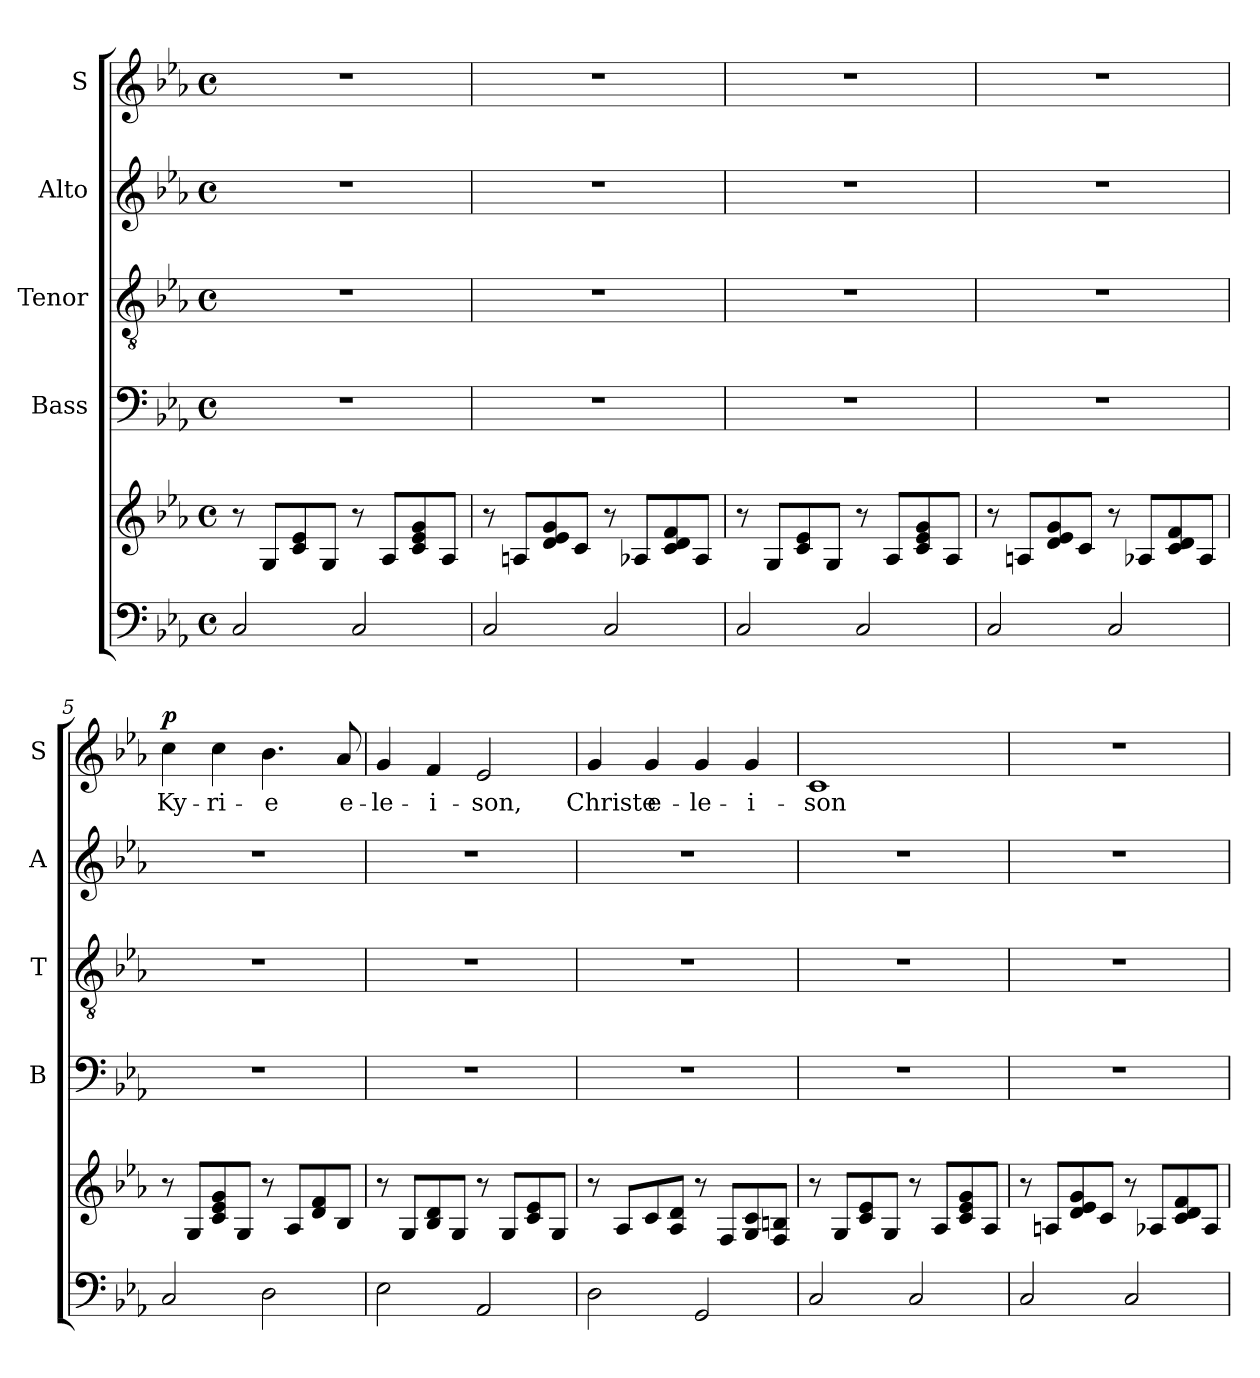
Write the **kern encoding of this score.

**kern	**kern	**kern	**kern	**kern	**kern	**text	**dynam
*part5	*part5	*part4	*part3	*part2	*part1	*part1	*part1
*staff6	*staff5	*staff4	*staff3	*staff2	*staff1	*staff1	*staff1
*	*	*I"Bass	*I"Tenor	*I"Alto	*I"S	*	*
*	*	*I'B	*I'T	*I'A	*I'S	*	*
*clefF4	*clefG2	*clefF4	*clefGv2	*clefG2	*clefG2	*	*
*k[b-e-a-]	*k[b-e-a-]	*k[b-e-a-]	*k[b-e-a-]	*k[b-e-a-]	*k[b-e-a-]	*	*
*c:	*c:	*c:	*c:	*c:	*c:	*	*
*M4/4	*M4/4	*M4/4	*M4/4	*M4/4	*M4/4	*	*
*met(c)	*met(c)	*met(c)	*met(c)	*met(c)	*met(c)	*	*
*MM60	*MM60	*MM60	*MM60	*MM60	*MM60	*	*
=1	=1	=1	=1	=1	=1	=1	=1
2C/	8r	1r	1r	1r	1r	.	.
.	8G/L	.	.	.	.	.	.
.	8c/ 8e-/	.	.	.	.	.	.
.	8G/J	.	.	.	.	.	.
2C/	8r	.	.	.	.	.	.
.	8A-/L	.	.	.	.	.	.
.	8c/ 8e-/ 8g/	.	.	.	.	.	.
.	8A-/J	.	.	.	.	.	.
=2	=2	=2	=2	=2	=2	=2	=2
2C/	8r	1r	1r	1r	1r	.	.
.	8An/L	.	.	.	.	.	.
.	8d/ 8e-/ 8g/	.	.	.	.	.	.
.	8c/J	.	.	.	.	.	.
2C/	8r	.	.	.	.	.	.
.	8A-X/L	.	.	.	.	.	.
.	8c/ 8d/ 8f/	.	.	.	.	.	.
.	8A-/J	.	.	.	.	.	.
=3	=3	=3	=3	=3	=3	=3	=3
2C/	8r	1r	1r	1r	1r	.	.
.	8G/L	.	.	.	.	.	.
.	8c/ 8e-/	.	.	.	.	.	.
.	8G/J	.	.	.	.	.	.
2C/	8r	.	.	.	.	.	.
.	8A-/L	.	.	.	.	.	.
.	8c/ 8e-/ 8g/	.	.	.	.	.	.
.	8A-/J	.	.	.	.	.	.
=4	=4	=4	=4	=4	=4	=4	=4
2C/	8r	1r	1r	1r	1r	.	.
.	8An/L	.	.	.	.	.	.
.	8d/ 8e-/ 8g/	.	.	.	.	.	.
.	8c/J	.	.	.	.	.	.
2C/	8r	.	.	.	.	.	.
.	8A-X/L	.	.	.	.	.	.
.	8c/ 8d/ 8f/	.	.	.	.	.	.
.	8A-/J	.	.	.	.	.	.
=5	=5	=5	=5	=5	=5	=5	=5
!	!	!	!	!	!	!LO:LY:b	!LO:DY:a
2C/	8r	1r	1r	1r	4cc\	Ky-	p
.	8G/L	.	.	.	.	.	.
!	!	!	!	!	!	!LO:LY:b	!
.	8c/ 8e-/ 8g/	.	.	.	4cc\	-ri-	.
.	8G/J	.	.	.	.	.	.
!	!	!	!	!	!	!LO:LY:b	!
2D\	8r	.	.	.	4.b-\	-e	.
.	8A-/L	.	.	.	.	.	.
.	8d/ 8f/	.	.	.	.	.	.
!	!	!	!	!	!	!LO:LY:b	!
.	8B-/J	.	.	.	8a-/	e-	.
!!LO:LB:g=z
=6	=6	=6	=6	=6	=6	=6	=6
!	!	!	!	!	!	!LO:LY:b	!
2E-\	8r	1r	1r	1r	4g/	-le-	.
.	8G/L	.	.	.	.	.	.
!	!	!	!	!	!	!LO:LY:b	!
.	8B-/ 8d/	.	.	.	4f/	-i-	.
.	8G/J	.	.	.	.	.	.
!	!	!	!	!	!	!LO:LY:b	!
2AA-/	8r	.	.	.	2e-/	-son,	.
.	8G/L	.	.	.	.	.	.
.	8c/ 8e-/	.	.	.	.	.	.
.	8G/J	.	.	.	.	.	.
=7	=7	=7	=7	=7	=7	=7	=7
!	!	!	!	!	!	!LO:LY:b	!
2D\	8r	1r	1r	1r	4g/	Christe	.
.	8A-/L	.	.	.	.	.	.
!	!	!	!	!	!	!LO:LY:b	!
.	8c/	.	.	.	4g/	e-	.
.	8A-/ 8d/J	.	.	.	.	.	.
!	!	!	!	!	!	!LO:LY:b	!
2GG/	8r	.	.	.	4g/	-le-	.
.	8F/L	.	.	.	.	.	.
!	!	!	!	!	!	!LO:LY:b	!
.	8G/ 8c/	.	.	.	4g/	-i-	.
.	8F/ 8Bn/J	.	.	.	.	.	.
=8	=8	=8	=8	=8	=8	=8	=8
!	!	!	!	!	!	!LO:LY:b	!
2C/	8r	1r	1r	1r	1c	-son	.
.	8G/L	.	.	.	.	.	.
.	8c/ 8e-/	.	.	.	.	.	.
.	8G/J	.	.	.	.	.	.
2C/	8r	.	.	.	.	.	.
.	8A-/L	.	.	.	.	.	.
.	8c/ 8e-/ 8g/	.	.	.	.	.	.
.	8A-/J	.	.	.	.	.	.
=9	=9	=9	=9	=9	=9	=9	=9
2C/	8r	1r	1r	1r	1r	.	.
.	8An/L	.	.	.	.	.	.
.	8d/ 8e-/ 8g/	.	.	.	.	.	.
.	8c/J	.	.	.	.	.	.
2C/	8r	.	.	.	.	.	.
.	8A-X/L	.	.	.	.	.	.
.	8c/ 8d/ 8f/	.	.	.	.	.	.
.	8A-/J	.	.	.	.	.	.
=	=	=	=	=	=	=	=
*-	*-	*-	*-	*-	*-	*-	*-
